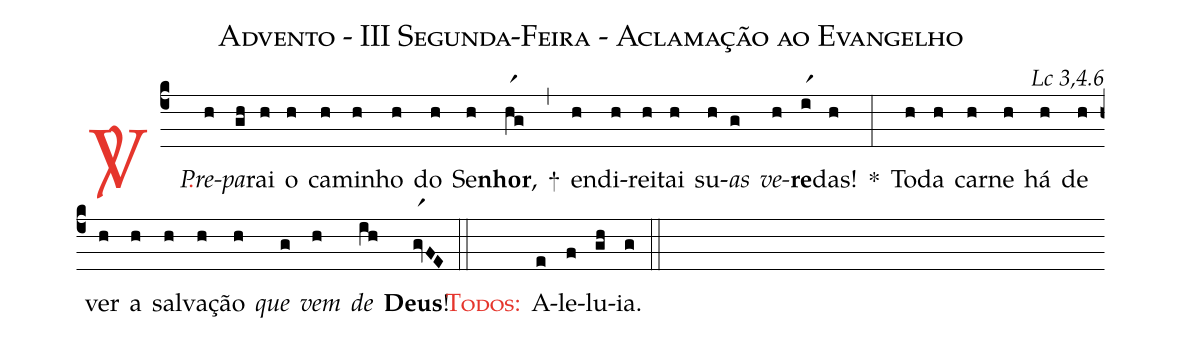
name: Advento - III Segunda-Feira - Aclamação ao Evangelho;
commentary: Lc 3,4.6;
%%
(c4)

<c><sp>V/</sp>.</c>() <i>Pre</i>(h)<i>pa</i>(gh)rai(h) o(h) ca(h)mi(h)nho(h) do(h) Se(h)<b>nhor</b>,(hr1g) +(,) en(h)di(h)rei(h)tai(h) su(h)<i>as</i>(g) <i>ve</i>(h)<b>re</b>(ir1)das!(h) *(:)
To(h)da(h) car(h)ne(h) há(h) de(h) ver(h) a(h) sal(h)va(h)ção(h) <i>que</i>(g) <i>vem</i>(h) <i>de</i>(ih) <b>Deus</b>!(gr1vFE)


(::)

<c><sc>Todos</sc>:</c>() A(e)le(f)lu(gh)ia.(g)

(::)
